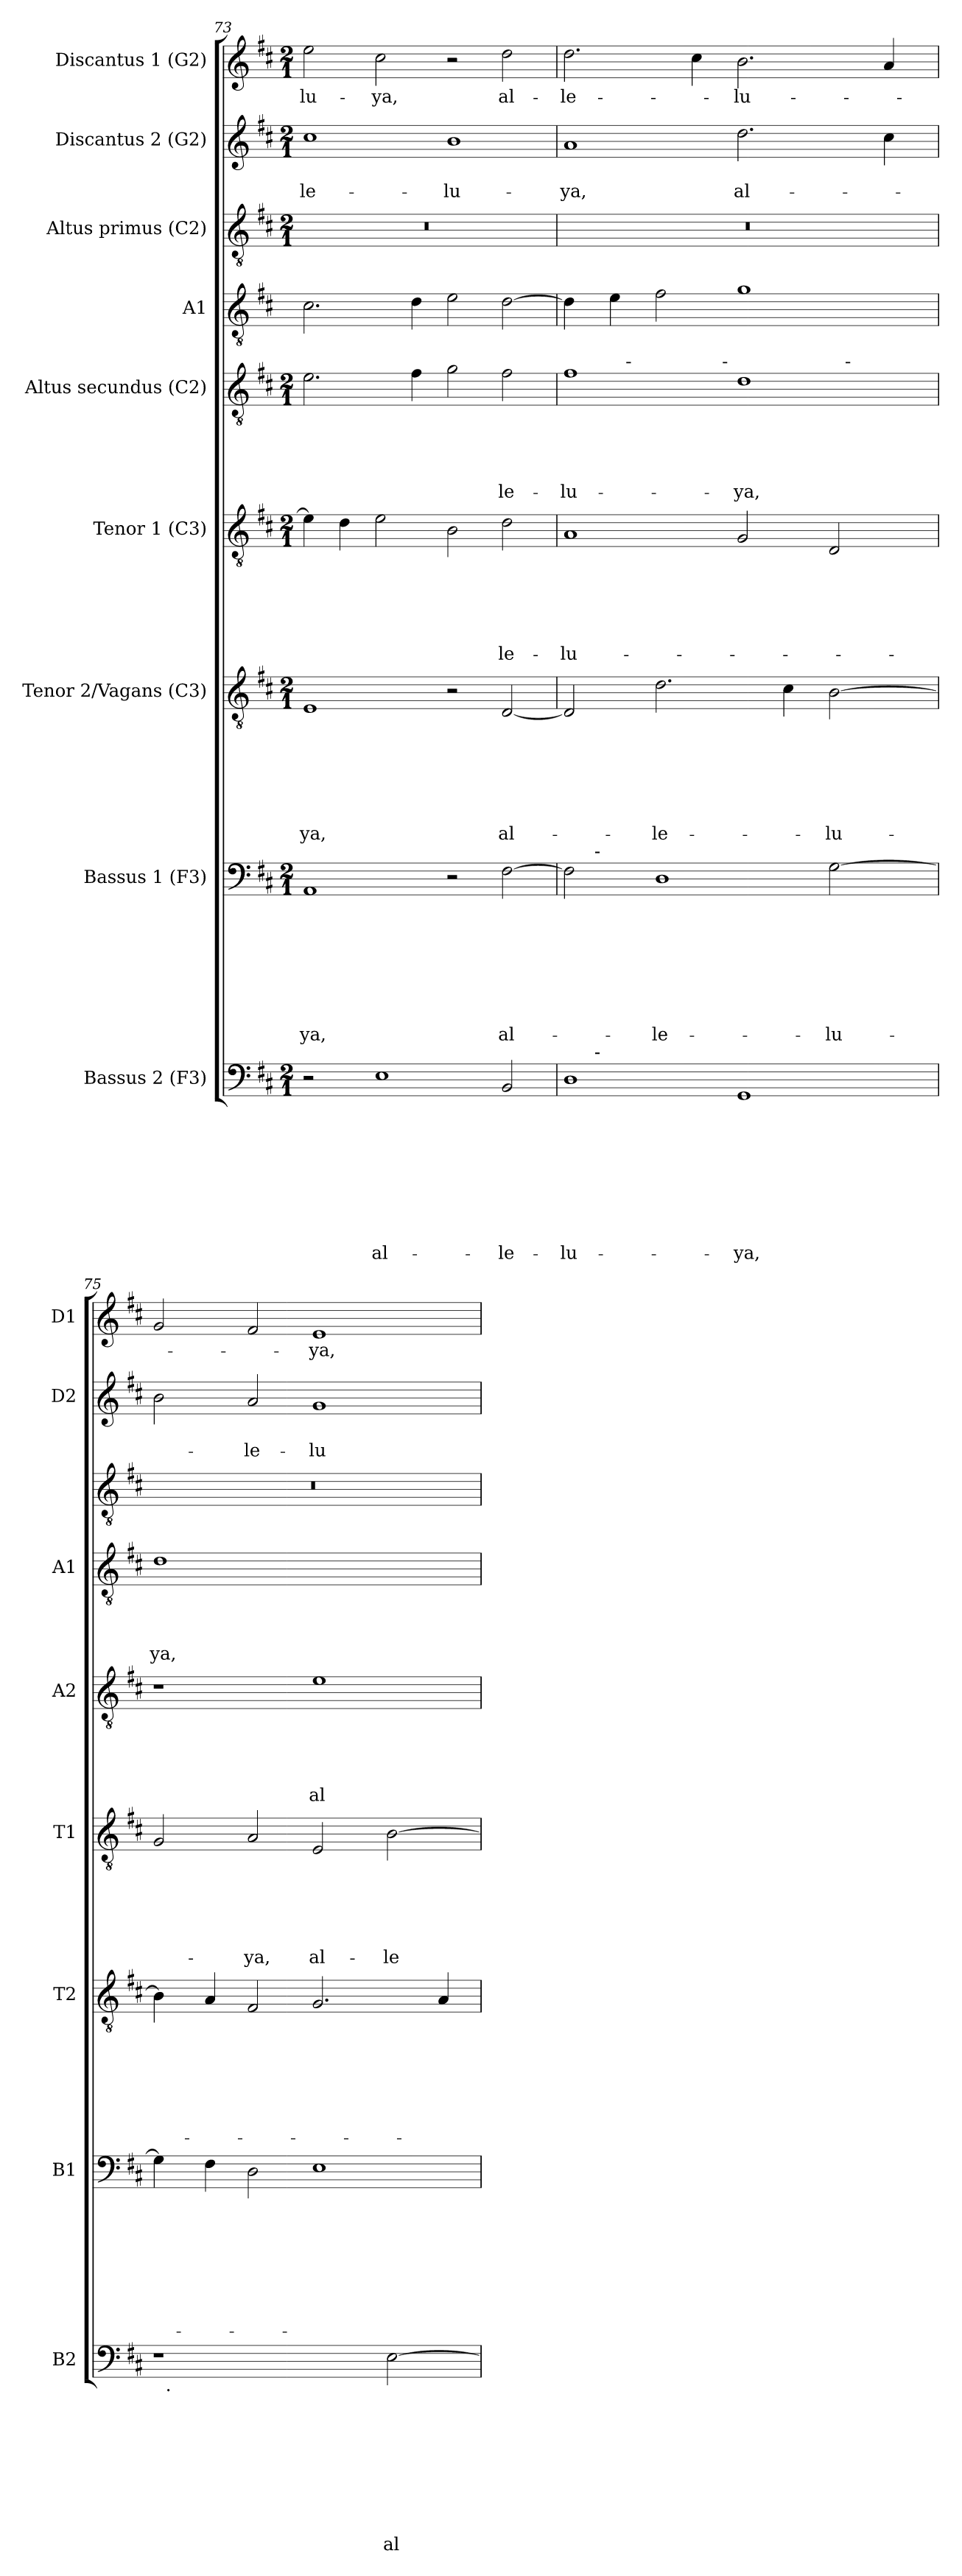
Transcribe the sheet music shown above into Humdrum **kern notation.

**kern	**text	**text	**text	**text	**text	**text	**text	**text	**text	**kern	**text	**text	**text	**text	**text	**text	**text	**text	**kern	**text	**text	**text	**text	**text	**text	**text	**kern	**text	**text	**text	**text	**text	**text	**kern	**text	**text	**text	**text	**text	**kern	**text	**text	**text	**text	**kern	**kern	**text	**text	**kern	**text
*part9	*part9	*part9	*part9	*part9	*part9	*part9	*part9	*part9	*part9	*part8	*part8	*part8	*part8	*part8	*part8	*part8	*part8	*part8	*part7	*part7	*part7	*part7	*part7	*part7	*part7	*part7	*part6	*part6	*part6	*part6	*part6	*part6	*part6	*part5	*part5	*part5	*part5	*part5	*part5	*part4	*part4	*part4	*part4	*part4	*part3	*part2	*part2	*part2	*part1	*part1
*staff9	*staff9	*staff9	*staff9	*staff9	*staff9	*staff9	*staff9	*staff9	*staff9	*staff8	*staff8	*staff8	*staff8	*staff8	*staff8	*staff8	*staff8	*staff8	*staff7	*staff7	*staff7	*staff7	*staff7	*staff7	*staff7	*staff7	*staff6	*staff6	*staff6	*staff6	*staff6	*staff6	*staff6	*staff5	*staff5	*staff5	*staff5	*staff5	*staff5	*staff4	*staff4	*staff4	*staff4	*staff4	*staff3	*staff2	*staff2	*staff2	*staff1	*staff1
*I"Bassus 2 (F3)	*	*	*	*	*	*	*	*	*	*I"Bassus 1 (F3)	*	*	*	*	*	*	*	*	*I"Tenor 2/Vagans (C3)	*	*	*	*	*	*	*	*I"Tenor 1 (C3)	*	*	*	*	*	*	*I"Altus secundus (C2)	*	*	*	*	*	*I"A1	*	*	*	*	*I"Altus primus (C2)	*I"Discantus 2 (G2)	*	*	*I"Discantus 1 (G2)	*
*I'B2	*	*	*	*	*	*	*	*	*	*I'B1	*	*	*	*	*	*	*	*	*I'T2	*	*	*	*	*	*	*	*I'T1	*	*	*	*	*	*	*I'A2	*	*	*	*	*	*I'A1	*	*	*	*	*	*I'D2	*	*	*I'D1	*
*clefF4	*	*	*	*	*	*	*	*	*	*clefF4	*	*	*	*	*	*	*	*	*clefGv2	*	*	*	*	*	*	*	*clefGv2	*	*	*	*	*	*	*clefGv2	*	*	*	*	*	*clefGv2	*	*	*	*	*clefGv2	*clefG2	*	*	*clefG2	*
*k[f#c#]	*	*	*	*	*	*	*	*	*	*k[f#c#]	*	*	*	*	*	*	*	*	*k[f#c#]	*	*	*	*	*	*	*	*k[f#c#]	*	*	*	*	*	*	*k[f#c#]	*	*	*	*	*	*k[f#c#]	*	*	*	*	*k[f#c#]	*k[f#c#]	*	*	*k[f#c#]	*
*D:	*	*	*	*	*	*	*	*	*	*D:	*	*	*	*	*	*	*	*	*D:	*	*	*	*	*	*	*	*D:	*	*	*	*	*	*	*D:	*	*	*	*	*	*D:	*	*	*	*	*D:	*D:	*	*	*D:	*
*M2/1	*	*	*	*	*	*	*	*	*	*M2/1	*	*	*	*	*	*	*	*	*M2/1	*	*	*	*	*	*	*	*M2/1	*	*	*	*	*	*	*M2/1	*	*	*	*	*	*	*	*	*	*	*M2/1	*M2/1	*	*	*M2/1	*
=73	=73	=73	=73	=73	=73	=73	=73	=73	=73	=73	=73	=73	=73	=73	=73	=73	=73	=73	=73	=73	=73	=73	=73	=73	=73	=73	=73	=73	=73	=73	=73	=73	=73	=73	=73	=73	=73	=73	=73	=73	=73	=73	=73	=73	=73	=73	=73	=73	=73	=73
!	!	!	!	!	!	!	!	!	!	!	!	!	!	!	!	!	!	!LO:LY:b	!	!	!	!	!	!	!	!LO:LY:b	!	!	!	!	!	!	!	!	!	!	!	!	!	!	!	!	!	!	!	!	!	!LO:LY:b	!	!LO:LY:b
2r	.	.	.	.	.	.	.	.	.	1AA	.	.	.	.	.	.	.	-ya,	1E	.	.	.	.	.	.	-ya,	4e\]	.	.	.	.	.	.	2.e\	.	.	.	.	.	2.c#\	.	.	.	.	0r	1cc#	.	-le-	2ee\	-lu-
.	.	.	.	.	.	.	.	.	.	.	.	.	.	.	.	.	.	.	.	.	.	.	.	.	.	.	4d\	.	.	.	.	.	.	.	.	.	.	.	.	.	.	.	.	.	.	.	.	.	.	.
!	!	!	!	!	!	!	!	!	!LO:LY:b	!	!	!	!	!	!	!	!	!	!	!	!	!	!	!	!	!	!	!	!	!	!	!	!	!	!	!	!	!	!	!	!	!	!	!	!	!	!	!	!	!LO:LY:b
1E	.	.	.	.	.	.	.	.	al-	.	.	.	.	.	.	.	.	.	.	.	.	.	.	.	.	.	2e\	.	.	.	.	.	.	.	.	.	.	.	.	.	.	.	.	.	.	.	.	.	2cc#\	-ya,
.	.	.	.	.	.	.	.	.	.	.	.	.	.	.	.	.	.	.	.	.	.	.	.	.	.	.	.	.	.	.	.	.	.	4f#\	.	.	.	.	.	4d\	.	.	.	.	.	.	.	.	.	.
!	!	!	!	!	!	!	!	!	!	!	!	!	!	!	!	!	!	!	!	!	!	!	!	!	!	!	!	!	!	!	!	!	!	!	!	!	!	!	!	!	!	!	!	!	!	!	!	!LO:LY:b	!	!
.	.	.	.	.	.	.	.	.	.	2r	.	.	.	.	.	.	.	.	2r	.	.	.	.	.	.	.	2B\	.	.	.	.	.	.	2g\	.	.	.	.	.	2e\	.	.	.	.	.	1b	.	-lu-	2r	.
!	!	!	!	!	!	!	!	!	!LO:LY:b	!	!	!	!	!	!	!	!	!LO:LY:b	!	!	!	!	!	!	!	!LO:LY:b	!	!	!	!	!	!	!LO:LY:b	!	!	!	!	!	!LO:LY:b	!	!	!	!	!	!	!	!	!	!	!LO:LY:b
2BB/	.	.	.	.	.	.	.	.	-le-	[<2F#\	.	.	.	.	.	.	.	al-	[<2D/	.	.	.	.	.	.	al-	2d\	.	.	.	.	.	-le-	2f#\	.	.	.	.	-le-	[<2d\	.	.	.	.	.	.	.	.	2dd\	al-
!!LO:LB:g=z
=74	=74	=74	=74	=74	=74	=74	=74	=74	=74	=74	=74	=74	=74	=74	=74	=74	=74	=74	=74	=74	=74	=74	=74	=74	=74	=74	=74	=74	=74	=74	=74	=74	=74	=74	=74	=74	=74	=74	=74	=74	=74	=74	=74	=74	=74	=74	=74	=74	=74	=74
!	!	!	!	!	!	!	!	!	!LO:LY:b	!	!	!	!	!	!	!	!	!	!	!	!	!	!	!	!	!	!	!	!	!	!	!	!LO:LY:b	!	!	!	!	!	!LO:LY:b	!	!	!	!	!	!	!	!	!LO:LY:b	!	!LO:LY:b
*^	*	*	*	*	*	*	*	*	*	*^	*	*	*	*	*	*	*	*	*	*	*	*	*	*	*	*	*	*	*	*	*	*	*	*^	*	*	*	*	*	*	*	*	*	*	*	*	*	*	*	*
*	*	*	*	*	*	*	*	*	*	*	*	*	*	*	*	*	*	*	*	*	*	*	*	*	*	*	*	*	*	*	*	*	*	*	*	*	*^	*	*	*	*	*	*	*	*	*	*	*	*	*	*	*	*
*	*	*	*	*	*	*	*	*	*	*	*	*	*	*	*	*	*	*	*	*	*	*	*	*	*	*	*	*	*	*	*	*	*	*	*	*	*	*^	*	*	*	*	*	*	*	*	*	*	*	*	*	*	*	*
1D	8.ryy	.	.	.	.	.	.	.	.	-lu-	2F#\]	8.ryy	.	.	.	.	.	.	.	.	2D/]	.	.	.	.	.	.	.	1A	.	.	.	.	.	-lu-	1f#	4ryy	2...ryy	1ryy	.	.	.	.	-lu-	4d\]	.	.	.	.	0r	1a	.	-ya,	2.dd\	-le-
!	!	!	!	!	!	!	!	!	!	!	!	!LO:TX:a:t=-	!	!	!	!	!	!	!	!	!	!	!	!	!	!	!	!	!	!	!	!	!	!	!	!	!	!	!	!	!	!	!	!	!	!	!	!	!	!	!	!	!	!	!
!	!LO:TX:a:t=-	!	!	!	!	!	!	!	!	!	!	!	!	!	!	!	!	!	!	!	!	!	!	!	!	!	!	!	!	!	!	!	!	!	!	!	!	!	!	!	!	!	!	!	!	!	!	!	!	!	!	!	!	!	!
.	1ryy	.	.	.	.	.	.	.	.	.	.	1ryy	.	.	.	.	.	.	.	.	.	.	.	.	.	.	.	.	.	.	.	.	.	.	.	.	.	.	.	.	.	.	.	.	.	.	.	.	.	.	.	.	.	.	.
.	.	.	.	.	.	.	.	.	.	.	.	.	.	.	.	.	.	.	.	.	.	.	.	.	.	.	.	.	.	.	.	.	.	.	.	.	16ryy	.	.	.	.	.	.	.	4e\	.	.	.	.	.	.	.	.	.	.
!	!	!	!	!	!	!	!	!	!	!	!	!	!	!	!	!	!	!	!	!	!	!	!	!	!	!	!	!	!	!	!	!	!	!	!	!	!LO:TX:a:t=-	!	!	!	!	!	!	!	!	!	!	!	!	!	!	!	!	!	!
.	.	.	.	.	.	.	.	.	.	.	.	.	.	.	.	.	.	.	.	.	.	.	.	.	.	.	.	.	.	.	.	.	.	.	.	.	1ryy	.	.	.	.	.	.	.	.	.	.	.	.	.	.	.	.	.	.
!	!	!	!	!	!	!	!	!	!	!	!	!	!	!	!	!	!	!	!	!LO:LY:b	!	!	!	!	!	!	!	!LO:LY:b	!	!	!	!	!	!	!	!	!	!	!	!	!	!	!	!	!	!	!	!	!	!	!	!	!	!	!
.	.	.	.	.	.	.	.	.	.	.	1D	.	.	.	.	.	.	.	.	-le-	2.d\	.	.	.	.	.	.	-le-	.	.	.	.	.	.	.	.	.	.	.	.	.	.	.	.	2f#\	.	.	.	.	.	.	.	.	.	.
.	.	.	.	.	.	.	.	.	.	.	.	.	.	.	.	.	.	.	.	.	.	.	.	.	.	.	.	.	.	.	.	.	.	.	.	.	.	.	.	.	.	.	.	.	.	.	.	.	.	.	.	.	.	4cc#\	.
!	!	!	!	!	!	!	!	!	!	!	!	!	!	!	!	!	!	!	!	!	!	!	!	!	!	!	!	!	!	!	!	!	!	!	!	!	!	!LO:TX:a:t=-	!	!	!	!	!	!	!	!	!	!	!	!	!	!	!	!	!
.	.	.	.	.	.	.	.	.	.	.	.	.	.	.	.	.	.	.	.	.	.	.	.	.	.	.	.	.	.	.	.	.	.	.	.	.	.	1ryy	.	.	.	.	.	.	.	.	.	.	.	.	.	.	.	.	.
!	!	!	!	!	!	!	!	!	!	!LO:LY:b	!	!	!	!	!	!	!	!	!	!	!	!	!	!	!	!	!	!	!	!	!	!	!	!	!	!	!	!	!	!	!	!	!	!LO:LY:b	!	!	!	!	!	!	!	!	!LO:LY:b	!	!LO:LY:b
1GG	.	.	.	.	.	.	.	.	.	-ya,	.	.	.	.	.	.	.	.	.	.	.	.	.	.	.	.	.	.	2G/	.	.	.	.	.	.	1d	.	.	2ryy	.	.	.	.	-ya,	1g	.	.	.	.	.	2.dd\	.	al-	2.b\	-lu-
.	2ryy	.	.	.	.	.	.	.	.	.	.	2ryy	.	.	.	.	.	.	.	.	.	.	.	.	.	.	.	.	.	.	.	.	.	.	.	.	.	.	.	.	.	.	.	.	.	.	.	.	.	.	.	.	.	.	.
.	.	.	.	.	.	.	.	.	.	.	.	.	.	.	.	.	.	.	.	.	4c#\	.	.	.	.	.	.	.	.	.	.	.	.	.	.	.	.	.	.	.	.	.	.	.	.	.	.	.	.	.	.	.	.	.	.
.	.	.	.	.	.	.	.	.	.	.	.	.	.	.	.	.	.	.	.	.	.	.	.	.	.	.	.	.	.	.	.	.	.	.	.	.	2ryy	.	.	.	.	.	.	.	.	.	.	.	.	.	.	.	.	.	.
!	!	!	!	!	!	!	!	!	!	!	!	!	!	!	!	!	!	!	!	!LO:LY:b	!	!	!	!	!	!	!	!LO:LY:b	!	!	!	!	!	!	!	!	!	!	!	!	!	!	!	!	!	!	!	!	!	!	!	!	!	!	!
.	.	.	.	.	.	.	.	.	.	.	[>2G\	.	.	.	.	.	.	.	.	-lu-	[>2B\	.	.	.	.	.	.	-lu-	2D/	.	.	.	.	.	.	.	.	.	16ryy	.	.	.	.	.	.	.	.	.	.	.	.	.	.	.	.
!	!	!	!	!	!	!	!	!	!	!	!	!	!	!	!	!	!	!	!	!	!	!	!	!	!	!	!	!	!	!	!	!	!	!	!	!	!	!	!LO:TX:a:t=-	!	!	!	!	!	!	!	!	!	!	!	!	!	!	!	!
.	.	.	.	.	.	.	.	.	.	.	.	.	.	.	.	.	.	.	.	.	.	.	.	.	.	.	.	.	.	.	.	.	.	.	.	.	.	.	4..ryy	.	.	.	.	.	.	.	.	.	.	.	.	.	.	.	.
.	4ryy	.	.	.	.	.	.	.	.	.	.	4ryy	.	.	.	.	.	.	.	.	.	.	.	.	.	.	.	.	.	.	.	.	.	.	.	.	.	.	.	.	.	.	.	.	.	.	.	.	.	.	.	.	.	.	.
.	.	.	.	.	.	.	.	.	.	.	.	.	.	.	.	.	.	.	.	.	.	.	.	.	.	.	.	.	.	.	.	.	.	.	.	.	.	.	.	.	.	.	.	.	.	.	.	.	.	.	4cc#\	.	.	4a/	.
.	.	.	.	.	.	.	.	.	.	.	.	.	.	.	.	.	.	.	.	.	.	.	.	.	.	.	.	.	.	.	.	.	.	.	.	.	8.ryy	.	.	.	.	.	.	.	.	.	.	.	.	.	.	.	.	.	.
.	16ryy	.	.	.	.	.	.	.	.	.	.	16ryy	.	.	.	.	.	.	.	.	.	.	.	.	.	.	.	.	.	.	.	.	.	.	.	.	.	16ryy	.	.	.	.	.	.	.	.	.	.	.	.	.	.	.	.	.
=75	=75	=75	=75	=75	=75	=75	=75	=75	=75	=75	=75	=75	=75	=75	=75	=75	=75	=75	=75	=75	=75	=75	=75	=75	=75	=75	=75	=75	=75	=75	=75	=75	=75	=75	=75	=75	=75	=75	=75	=75	=75	=75	=75	=75	=75	=75	=75	=75	=75	=75	=75	=75	=75	=75	=75
*	*	*	*	*	*	*	*	*	*	*	*	*	*	*	*	*	*	*	*	*	*	*	*	*	*	*	*	*	*	*	*	*	*	*	*	*	*	*	*	*	*	*	*	*	*^	*	*	*	*	*	*	*	*	*	*
!	!	!	!	!	!	!	!	!	!	!	!	!	!	!	!	!	!	!	!	!	!	!	!	!	!	!	!	!	!	!	!	!	!	!	!	!	!	!	!	!	!	!	!	!	!	!LO:N:vis=1	!	!	!	!LO:LY:b	!	!	!	!	!	!
*	*	*	*	*	*	*	*	*	*	*	*v	*v	*	*	*	*	*	*	*	*	*	*	*	*	*	*	*	*	*	*	*	*	*	*	*	*v	*v	*v	*v	*	*	*	*	*	*	*	*	*	*	*	*	*	*	*	*	*
1r	32ryy	.	.	.	.	.	.	.	.	.	4G\]	.	.	.	.	.	.	.	.	4B\]	.	.	.	.	.	.	.	2G/	.	.	.	.	.	.	1r	.	.	.	.	.	1d	0rC	.	.	.	-ya,	0r	2b\	.	.	2g/	.
!	!LO:TX:b:t=.	!	!	!	!	!	!	!	!	!	!	!	!	!	!	!	!	!	!	!	!	!	!	!	!	!	!	!	!	!	!	!	!	!	!	!	!	!	!	!	!	!	!	!	!	!	!	!	!	!	!	!
.	1ryy	.	.	.	.	.	.	.	.	.	.	.	.	.	.	.	.	.	.	.	.	.	.	.	.	.	.	.	.	.	.	.	.	.	.	.	.	.	.	.	.	.	.	.	.	.	.	.	.	.	.	.
.	.	.	.	.	.	.	.	.	.	.	4F#\	.	.	.	.	.	.	.	.	4A/	.	.	.	.	.	.	.	.	.	.	.	.	.	.	.	.	.	.	.	.	.	.	.	.	.	.	.	.	.	.	.	.
!	!	!	!	!	!	!	!	!	!	!	!	!	!	!	!	!	!	!	!	!	!	!	!	!	!	!	!	!	!	!	!	!	!	!LO:LY:b	!	!	!	!	!	!	!	!	!	!	!	!	!	!	!	!LO:LY:b	!	!
.	.	.	.	.	.	.	.	.	.	.	2D\	.	.	.	.	.	.	.	.	2F#/	.	.	.	.	.	.	.	2A/	.	.	.	.	.	-ya,	.	.	.	.	.	.	.	.	.	.	.	.	.	2a/	.	-le-	2f#/	.
!	!	!	!	!	!	!	!	!	!	!	!	!	!	!	!	!	!	!	!	!	!	!	!	!	!	!	!	!	!	!	!	!	!	!LO:LY:b	!	!	!	!	!	!LO:LY:b	!	!	!	!	!	!	!	!	!	!LO:LY:b	!	!LO:LY:b
2ryy	.	.	.	.	.	.	.	.	.	.	1E	.	.	.	.	.	.	.	.	2.G/	.	.	.	.	.	.	.	2E/	.	.	.	.	.	al-	1e	.	.	.	.	al-	1ryy	.	.	.	.	.	.	1g	.	-lu-	1e	-ya,
.	2ryy	.	.	.	.	.	.	.	.	.	.	.	.	.	.	.	.	.	.	.	.	.	.	.	.	.	.	.	.	.	.	.	.	.	.	.	.	.	.	.	.	.	.	.	.	.	.	.	.	.	.	.
!	!	!	!	!	!	!	!	!	!	!LO:LY:b	!	!	!	!	!	!	!	!	!	!	!	!	!	!	!	!	!	!	!	!	!	!	!	!LO:LY:b	!	!	!	!	!	!	!	!	!	!	!	!	!	!	!	!	!	!
[>2E\	.	.	.	.	.	.	.	.	.	al-	.	.	.	.	.	.	.	.	.	.	.	.	.	.	.	.	.	[>2B\	.	.	.	.	.	-le-	.	.	.	.	.	.	.	.	.	.	.	.	.	.	.	.	.	.
.	4...ryy	.	.	.	.	.	.	.	.	.	.	.	.	.	.	.	.	.	.	.	.	.	.	.	.	.	.	.	.	.	.	.	.	.	.	.	.	.	.	.	.	.	.	.	.	.	.	.	.	.	.	.
.	.	.	.	.	.	.	.	.	.	.	.	.	.	.	.	.	.	.	.	4A/	.	.	.	.	.	.	.	.	.	.	.	.	.	.	.	.	.	.	.	.	.	.	.	.	.	.	.	.	.	.	.	.
*v	*v	*	*	*	*	*	*	*	*	*	*	*	*	*	*	*	*	*	*	*	*	*	*	*	*	*	*	*	*	*	*	*	*	*	*	*	*	*	*	*	*v	*v	*	*	*	*	*	*	*	*	*	*
=	=	=	=	=	=	=	=	=	=	=	=	=	=	=	=	=	=	=	=	=	=	=	=	=	=	=	=	=	=	=	=	=	=	=	=	=	=	=	=	=	=	=	=	=	=	=	=	=	=	=
*-	*-	*-	*-	*-	*-	*-	*-	*-	*-	*-	*-	*-	*-	*-	*-	*-	*-	*-	*-	*-	*-	*-	*-	*-	*-	*-	*-	*-	*-	*-	*-	*-	*-	*-	*-	*-	*-	*-	*-	*-	*-	*-	*-	*-	*-	*-	*-	*-	*-	*-
